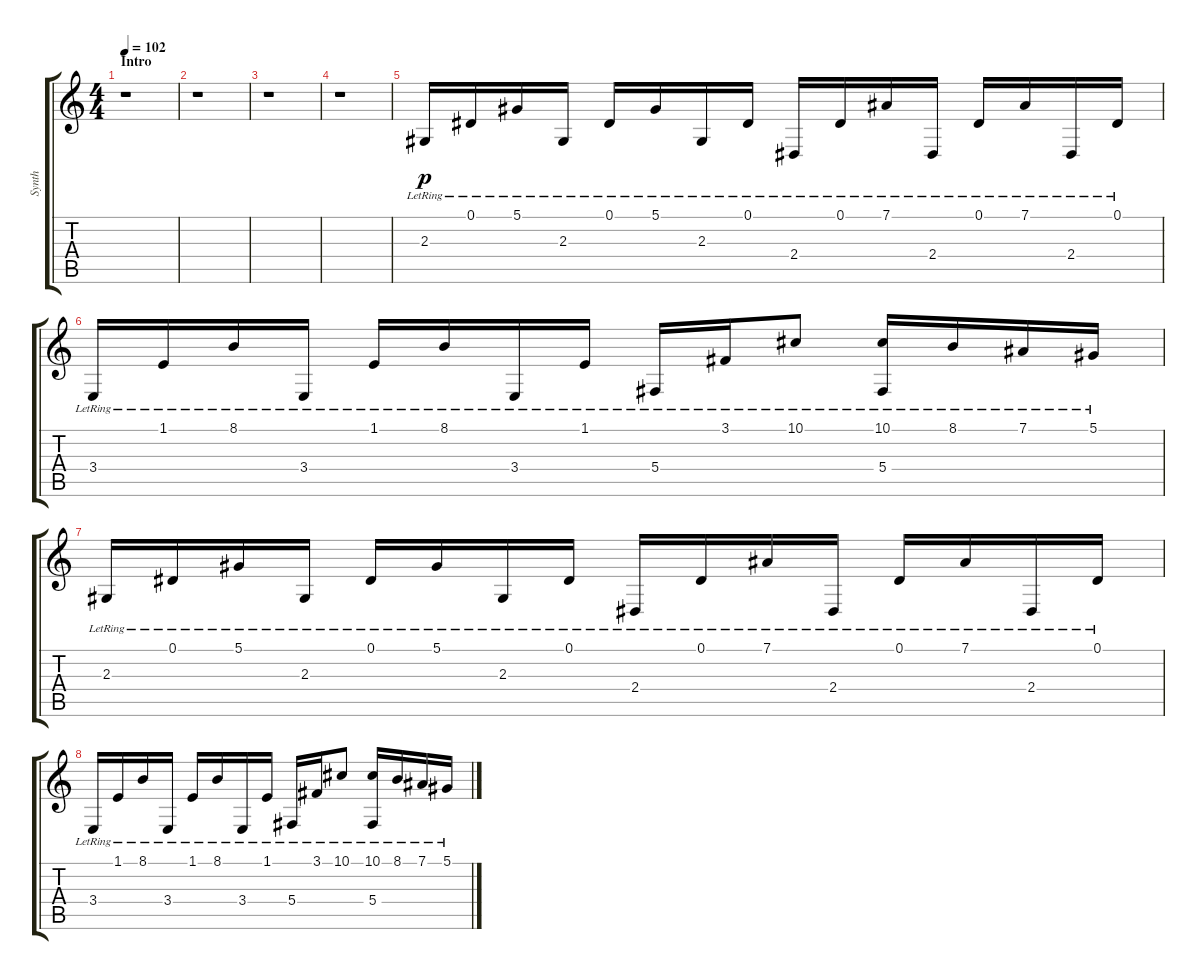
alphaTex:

\track ("Synth" "Synth") {instrument harpsichord}
\staff {score tabs}
\tuning (Eb4 Bb3 Gb3 Db3 Ab2 Eb2) {hide}
\ts (4 4)
\section ("" "Intro")
\tempo 102
\clef g2
\ks c
r.1{dy p instrument harpsichord} |
r.1 |
r.1 |
r.1 |
2.3{lr}.16 0.1{lr}.16 5.1{lr}.16 2.3{lr}.16 0.1{lr}.16 5.1{lr}.16 2.3{lr}.16 0.1{lr}.16 2.4{lr}.16 0.1{lr}.16 7.1{lr}.16 2.4{lr}.16 0.1{lr}.16 7.1{lr}.16 2.4{lr}.16 0.1{lr}.16 |
3.4{lr}.16 1.1{lr}.16 8.1{lr}.16 3.4{lr}.16 1.1{lr}.16 8.1{lr}.16 3.4{lr}.16 1.1{lr}.16 5.4{lr}.16 3.1{lr}.16 10.1{lr}.8 (10.1{lr} 5.4{lr}).16 8.1{lr}.16 7.1{lr}.16 5.1{lr}.16 |
2.3{lr}.16 0.1{lr}.16 5.1{lr}.16 2.3{lr}.16 0.1{lr}.16 5.1{lr}.16 2.3{lr}.16 0.1{lr}.16 2.4{lr}.16 0.1{lr}.16 7.1{lr}.16 2.4{lr}.16 0.1{lr}.16 7.1{lr}.16 2.4{lr}.16 0.1{lr}.16 |
3.4{lr}.16 1.1{lr}.16 8.1{lr}.16 3.4{lr}.16 1.1{lr}.16 8.1{lr}.16 3.4{lr}.16 1.1{lr}.16 5.4{lr}.16 3.1{lr}.16 10.1{lr}.8 (10.1{lr} 5.4{lr}).16 8.1{lr}.16 7.1{lr}.16 5.1{lr}.16
